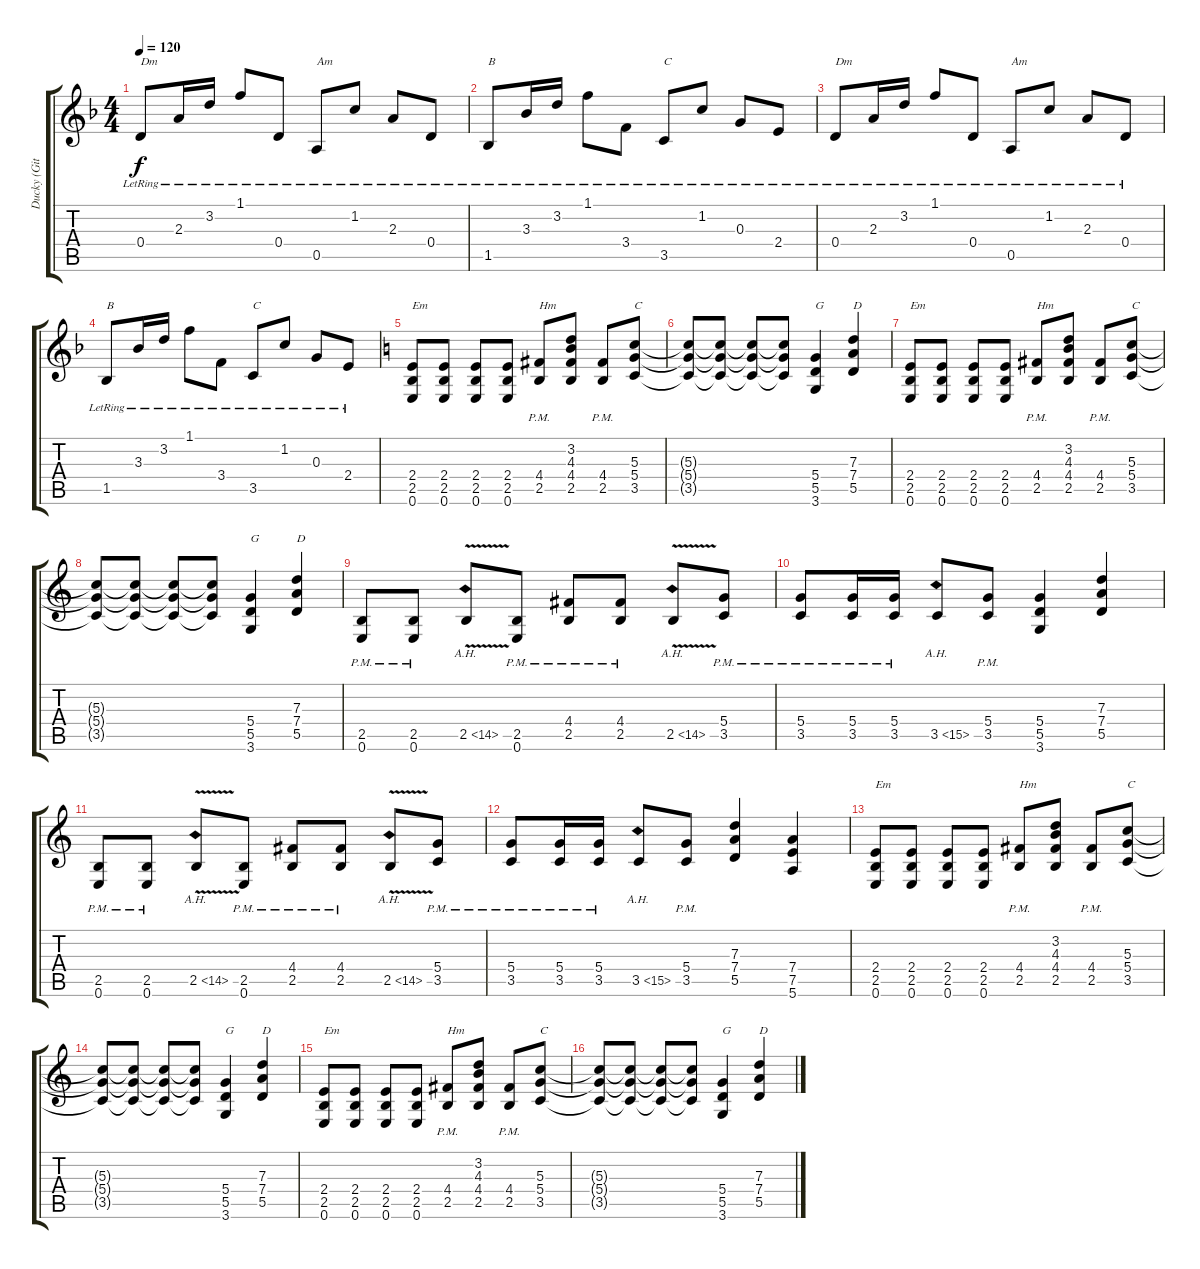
\track ("Ducky (Gitarre)" "Ducky (Git") {instrument acousticguitarsteel}
\staff {score tabs}
\tuning (E4 B3 G3 D3 A2 E2) {hide}
\ts (4 4)
\tempo 120
\clef g2
\ks f
0.4{lr}.8{txt "Dm" dy f} 2.3{lr}.16 3.2{lr}.16 1.1{lr}.8 0.4{lr}.8 0.5{lr}.8{txt "Am"} 1.2{lr}.8 2.3{lr}.8 0.4{lr}.8 |
1.5{lr}.8{txt "B"} 3.3{lr}.16 3.2{lr}.16 1.1{lr}.8 3.4{lr}.8 3.5{lr}.8{txt "C"} 1.2{lr}.8 0.3{lr}.8 2.4{lr}.8 |
0.4{lr}.8{txt "Dm"} 2.3{lr}.16 3.2{lr}.16 1.1{lr}.8 0.4{lr}.8 0.5{lr}.8{txt "Am"} 1.2{lr}.8 2.3{lr}.8 0.4{lr}.8 |
1.5{lr}.8{txt "B"} 3.3{lr}.16 3.2{lr}.16 1.1{lr}.8 3.4{lr}.8 3.5{lr}.8{txt "C"} 1.2{lr}.8 0.3{lr}.8 2.4{lr}.8 |
\ks c
(2.4 2.5 0.6).8{txt "Em" instrument distortionguitar} (2.4 2.5 0.6).8 (2.4 2.5 0.6).8 (2.4 2.5 0.6).8 (4.4{pm} 2.5{pm}).8{txt "Hm"} (3.2 4.3 4.4 2.5).8 (4.4{pm} 2.5{pm}).8 (5.3 5.4 3.5).8{txt "C"} |
(5.3{t} 5.4{t} 3.5{t}).8 (5.3{t} 5.4{t} 3.5{t}).8 (5.3{t} 5.4{t} 3.5{t}).8 (5.3{t} 5.4{t} 3.5{t}).8 (5.4 5.5 3.6).4{txt "G"} (7.3 7.4 5.5).4{txt "D"} |
(2.4 2.5 0.6).8{txt "Em" instrument distortionguitar} (2.4 2.5 0.6).8 (2.4 2.5 0.6).8 (2.4 2.5 0.6).8 (4.4{pm} 2.5{pm}).8{txt "Hm"} (3.2 4.3 4.4 2.5).8 (4.4{pm} 2.5{pm}).8 (5.3 5.4 3.5).8{txt "C"} |
(5.3{t} 5.4{t} 3.5{t}).8 (5.3{t} 5.4{t} 3.5{t}).8 (5.3{t} 5.4{t} 3.5{t}).8 (5.3{t} 5.4{t} 3.5{t}).8 (5.4 5.5 3.6).4{txt "G"} (7.3 7.4 5.5).4{txt "D"} |
(2.5{pm} 0.6{pm}).8 (2.5{pm} 0.6{pm}).8 2.5{ah 12 v}.8 (2.5{pm} 0.6{pm}).8 (4.4{pm} 2.5{pm}).8 (4.4{pm} 2.5{pm}).8 2.5{ah 12 v}.8 (5.4{pm} 3.5{pm}).8 |
(5.4{pm} 3.5{pm}).8 (5.4{pm} 3.5{pm}).16 (5.4{pm} 3.5{pm}).16 3.5{ah 12}.8 (5.4{pm} 3.5{pm}).8 (5.4 5.5 3.6).4 (7.3 7.4 5.5).4 |
(2.5{pm} 0.6{pm}).8 (2.5{pm} 0.6{pm}).8 2.5{ah 12 v}.8 (2.5{pm} 0.6{pm}).8 (4.4{pm} 2.5{pm}).8 (4.4{pm} 2.5{pm}).8 2.5{ah 12 v}.8 (5.4{pm} 3.5{pm}).8 |
(5.4{pm} 3.5{pm}).8 (5.4{pm} 3.5{pm}).16 (5.4{pm} 3.5{pm}).16 3.5{ah 12}.8 (5.4{pm} 3.5{pm}).8 (7.3 7.4 5.5).4 (7.4 7.5 5.6).4 |
(2.4 2.5 0.6).8{txt "Em" instrument distortionguitar} (2.4 2.5 0.6).8 (2.4 2.5 0.6).8 (2.4 2.5 0.6).8 (4.4{pm} 2.5{pm}).8{txt "Hm"} (3.2 4.3 4.4 2.5).8 (4.4{pm} 2.5{pm}).8 (5.3 5.4 3.5).8{txt "C"} |
(5.3{t} 5.4{t} 3.5{t}).8 (5.3{t} 5.4{t} 3.5{t}).8 (5.3{t} 5.4{t} 3.5{t}).8 (5.3{t} 5.4{t} 3.5{t}).8 (5.4 5.5 3.6).4{txt "G"} (7.3 7.4 5.5).4{txt "D"} |
(2.4 2.5 0.6).8{txt "Em" instrument distortionguitar} (2.4 2.5 0.6).8 (2.4 2.5 0.6).8 (2.4 2.5 0.6).8 (4.4{pm} 2.5{pm}).8{txt "Hm"} (3.2 4.3 4.4 2.5).8 (4.4{pm} 2.5{pm}).8 (5.3 5.4 3.5).8{txt "C"} |
(5.3{t} 5.4{t} 3.5{t}).8 (5.3{t} 5.4{t} 3.5{t}).8 (5.3{t} 5.4{t} 3.5{t}).8 (5.3{t} 5.4{t} 3.5{t}).8 (5.4 5.5 3.6).4{txt "G"} (7.3 7.4 5.5).4{txt "D"}
